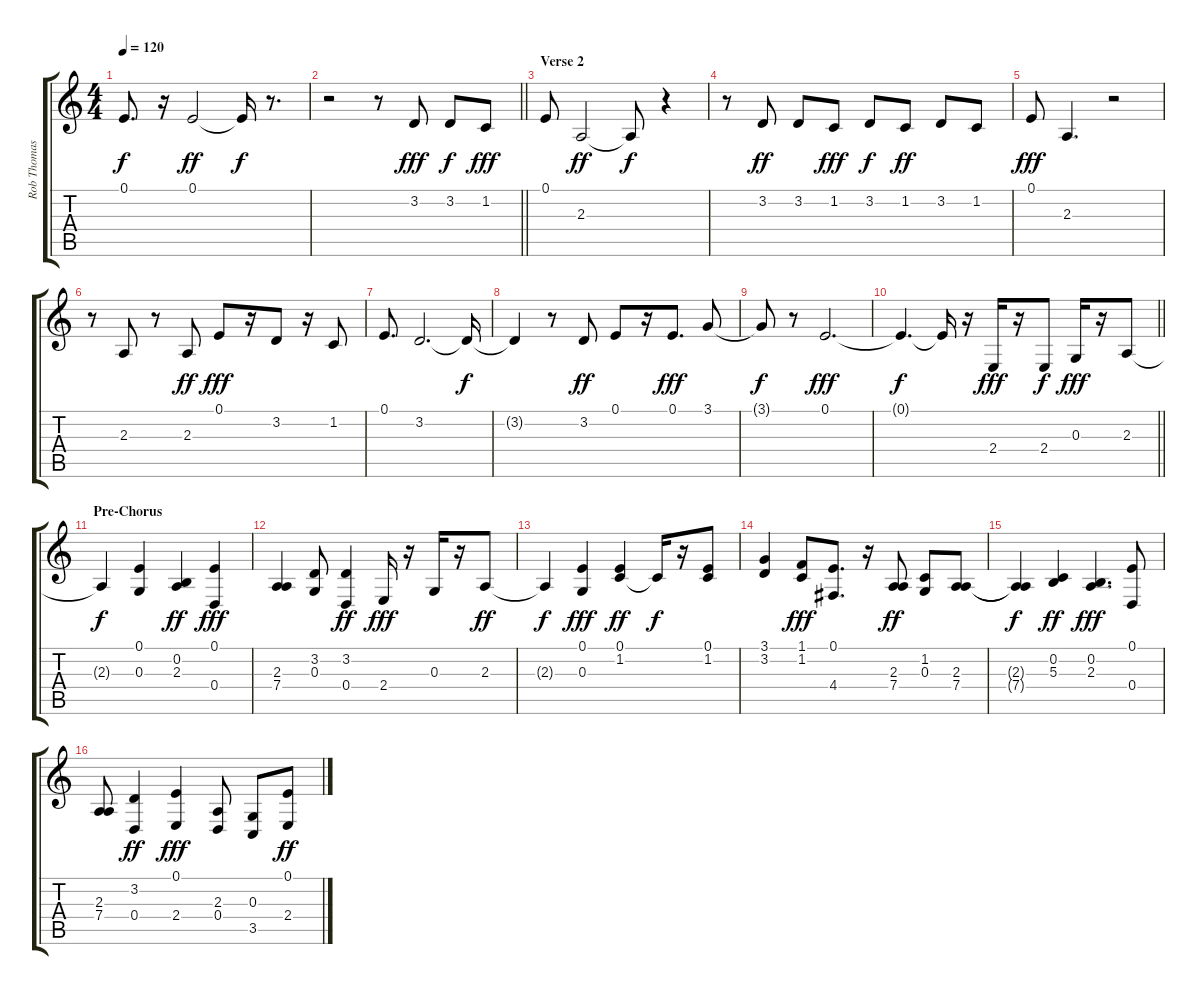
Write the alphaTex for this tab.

\track ("Rob Thomas" "Rob Thomas") {instrument synthbrass1}
\staff {score tabs}
\tuning (E4 B3 G3 D3 A2 E2) {hide}
\ts (4 4)
\tempo 120
\clef g2
\ks c
0.1{t}.8{d dy f} r.16 0.1.2{dy ff} 0.1{t}.16{dy f} r.8{d} |
\barLineRight lightlight
r.2 r.8 3.2.8{dy fff} 3.2.8{dy f} 1.2.8{dy fff} |
\section ("" "Verse 2")
0.1.8 2.3.2{dy ff} 2.3{t}.8{dy f} r.4 |
r.8 3.2.8{dy ff} 3.2.8 1.2.8{dy fff} 3.2.8{dy f} 1.2.8{dy ff} 3.2.8 1.2.8 |
0.1.8{dy fff} 2.3.4{d} r.2 |
r.8 2.3.8 r.8 2.3.8{dy ff} 0.1.8{dy fff} r.16 3.2.8 r.16 1.2.8 |
0.1.8{d} 3.2.2{d} 3.2{t}.16{dy f} |
3.2{t}.4 r.8 3.2.8{dy ff} 0.1.8 r.16 0.1.8{d dy fff} 3.1.8 |
3.1{t}.8{dy f} r.8 0.1.2{d dy fff} |
\barLineRight lightlight
0.1{t}.4{d dy f} 0.1{t}.16 r.16 2.4.16{dy fff} r.16 2.4.8{dy f} 0.3.16{dy fff} r.16 2.3.8 |
\section ("" "Pre-Chorus")
2.3{t}.4{dy f} (0.1 0.3).4 (0.2 2.3).4{dy ff} (0.1 0.4).4{dy fff} |
(2.3 7.4).4 (3.2 0.3).8 (3.2 0.4).4{dy ff} 2.4.16{dy fff} r.16 0.3.16 r.16 2.3.8{dy ff} |
2.3{t}.4{dy f} (0.1 0.3).4{dy fff} (0.1 1.2).4{dy ff} 1.2{t}.16{dy f} r.16 (0.1 1.2).8 |
(3.1 3.2).4 (1.1 1.2).8{dy fff} (0.1 4.4).8{d} r.16 (2.3 7.4).8{dy ff} (1.2 0.3).8 (2.3 7.4).8 |
(2.3{t} 7.4{t}).4{dy f} (0.2 5.3).4{dy ff} (0.2 2.3).4{d dy fff} (0.1 0.4).8 |
(2.3 7.4).8 (3.2 0.4).4{dy ff} (0.1 2.4).4{dy fff} (2.3 0.4).8 (0.3 3.5).8 (0.1 2.4).8{dy ff}
